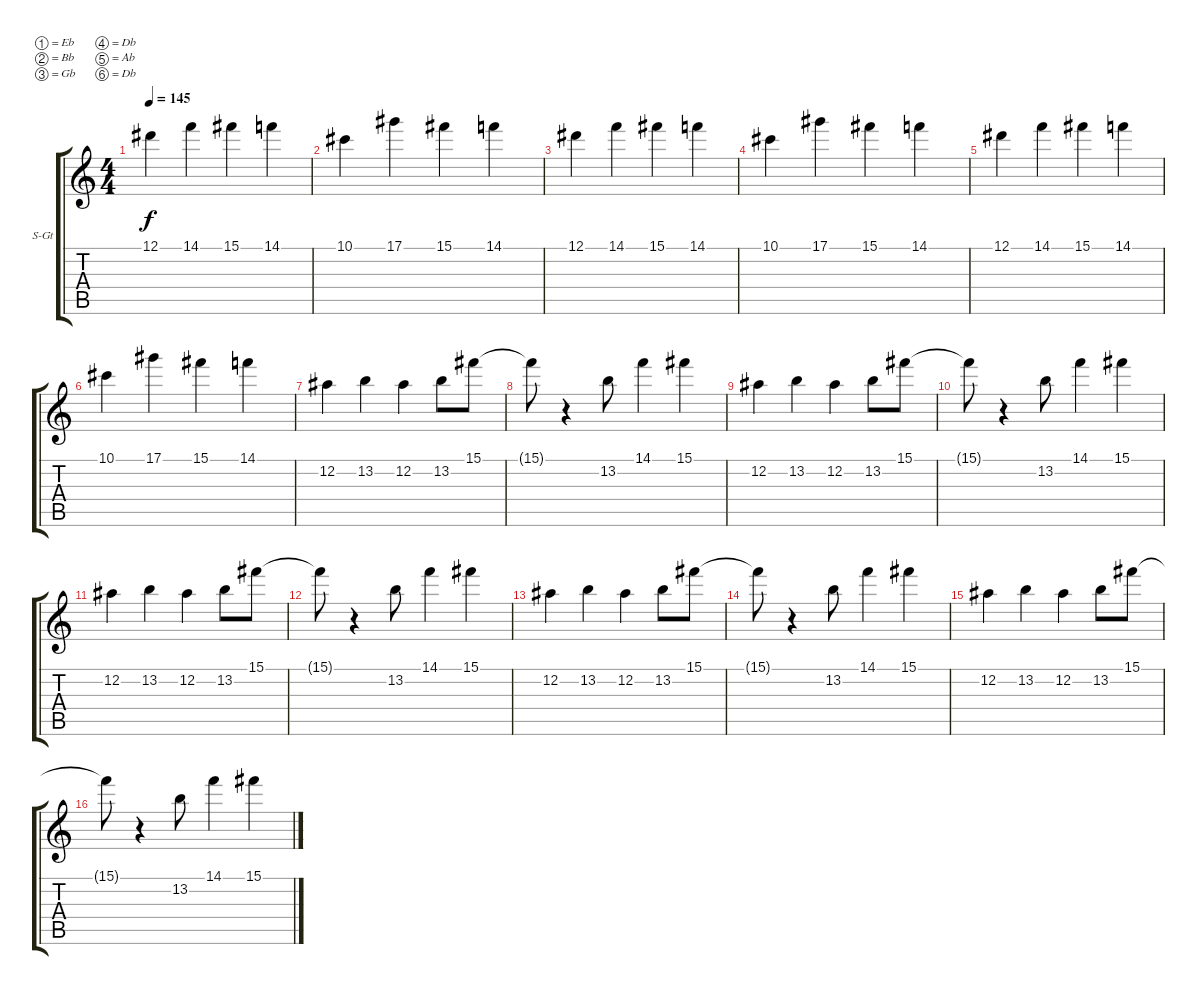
\bracketExtendMode groupsimilarinstruments
\firstSystemTrackNameOrientation horizontal
\otherSystemsTrackNameOrientation horizontal
\track ("Piano" "S-Gt") {instrument honkytonkpiano}
\staff {score tabs}
\tuning (Eb4 Bb3 Gb3 Db3 Ab2 Db2)
\displaytranspose 12
\ts (4 4)
\tempo 145
\clef g2
\ks c
12.1.4{dy f} 14.1.4 15.1.4 14.1.4 |
10.1.4 17.1.4 15.1.4 14.1.4 |
12.1.4 14.1.4 15.1.4 14.1.4 |
10.1.4 17.1.4 15.1.4 14.1.4 |
12.1.4 14.1.4 15.1.4 14.1.4 |
10.1.4 17.1.4 15.1.4 14.1.4 |
12.2.4 13.2.4 12.2.4 13.2.8 15.1.8 |
15.1{t}.8 r.4 13.2.8 14.1.4 15.1.4 |
12.2.4 13.2.4 12.2.4 13.2.8 15.1.8 |
15.1{t}.8 r.4 13.2.8 14.1.4 15.1.4 |
12.2.4 13.2.4 12.2.4 13.2.8 15.1.8 |
15.1{t}.8 r.4 13.2.8 14.1.4 15.1.4 |
12.2.4 13.2.4 12.2.4 13.2.8 15.1.8 |
15.1{t}.8 r.4 13.2.8 14.1.4 15.1.4 |
12.2.4 13.2.4 12.2.4 13.2.8 15.1.8 |
15.1{t}.8 r.4 13.2.8 14.1.4 15.1.4
